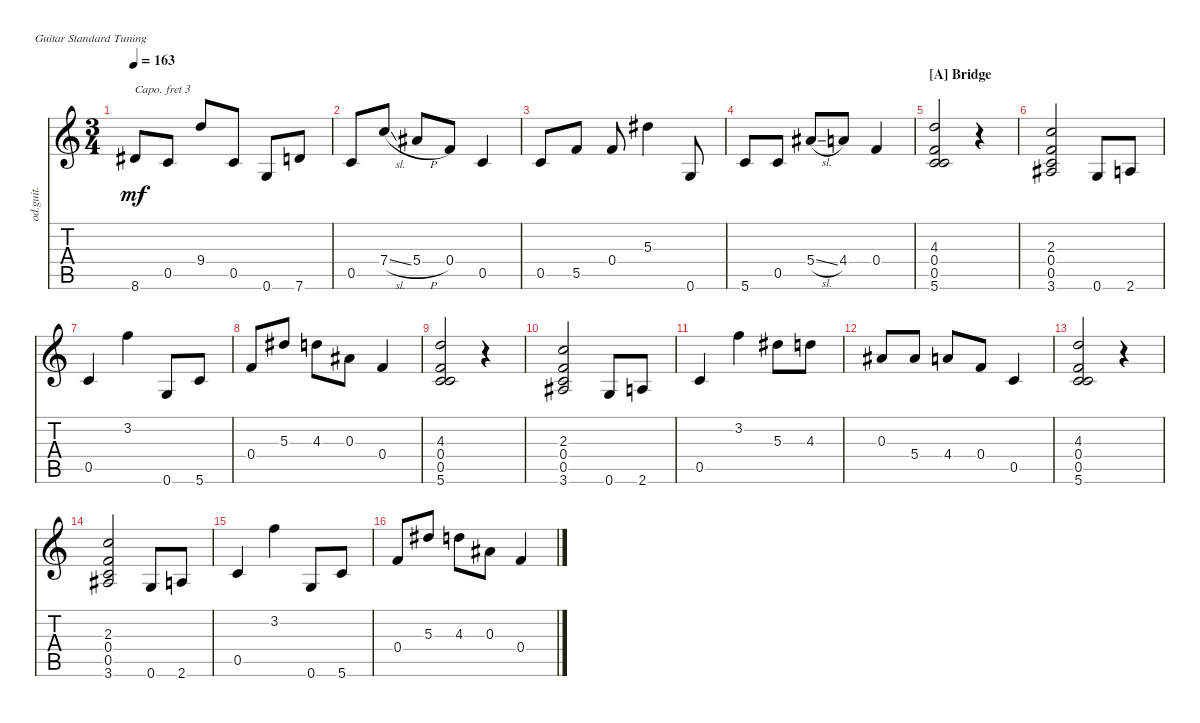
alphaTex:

\bracketExtendMode nobrackets
\track ("Overdriven Guitar" "od.guit.") {instrument overdrivenguitar}
\staff {score tabs}
\capo 3
\tuning (E4 B3 G3 D3 A2 E2)
\ts (3 4)
\tempo 163
\clef g2
\ks aminor
8.6{acc #}.8{dy mf beam Up} 0.5.8{beam Up} 9.4.8{beam Up} 0.5.8{beam Up} 0.6.8{beam Up} 7.6.8{beam Up} |
0.5.8{beam Up} 7.4{sl}.8{beam Up} 5.4{h acc #}.8{beam Up} 0.4.8{beam Up} 0.5.4{beam Up} |
0.5.8{beam Up} 5.5.8{beam Up} 0.4.8{beam Up} 5.3{acc #}.4{beam Down} 0.6.8{beam Up} |
5.6.8{beam Up} 0.5.8{beam Up} 5.4{sl acc #}.8{beam Up} 4.4.8{beam Up} 0.4.4{beam Up} |
\section ("A" "Bridge")
(5.6 4.3 0.5 0.4).2{beam Up} r.4{beam Down} |
(3.6{acc #} 2.3 0.4 0.5).2{beam Up} 0.6.8{beam Up} 2.6.8{beam Up} |
0.5.4{beam Up} 3.2.4{beam Down} 0.6.8{beam Up} 5.6.8{beam Up} |
0.4.8{beam Up} 5.3{acc #}.8{beam Up} 4.3.8{beam Down} 0.3{acc #}.8{beam Down} 0.4.4{beam Up} |
(5.6 4.3 0.4 0.5).2{beam Up} r.4{beam Down} |
(3.6{acc #} 2.3 0.5 0.4).2{beam Up} 0.6.8{beam Up} 2.6.8{beam Up} |
0.5.4{beam Up} 3.2.4{beam Down} 5.3{acc #}.8{beam Down} 4.3.8{beam Down} |
0.3{acc #}.8{beam Up} 5.4{acc #}.8{beam Up} 4.4.8{beam Up} 0.4.8{beam Up} 0.5.4{beam Up} |
(5.6 4.3 0.4 0.5).2{beam Up} r.4{beam Down} |
(3.6{acc #} 2.3 0.5 0.4).2{beam Up} 0.6.8{beam Up} 2.6.8{beam Up} |
0.5.4{beam Up} 3.2.4{beam Down} 0.6.8{beam Up} 5.6.8{beam Up} |
0.4.8{beam Up} 5.3{acc #}.8{beam Up} 4.3.8{beam Down} 0.3{acc #}.8{beam Down} 0.4.4{beam Up}
